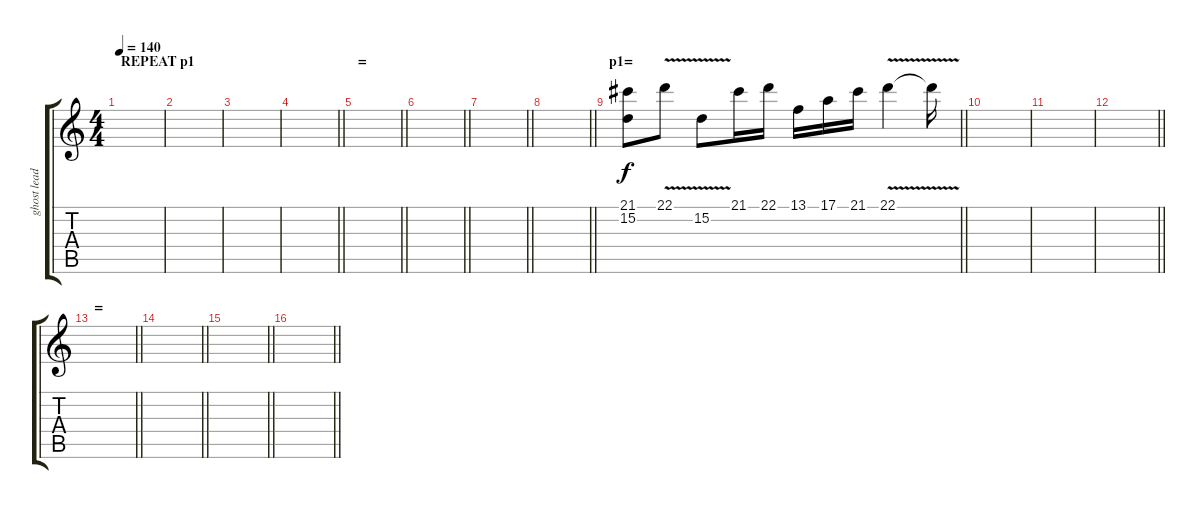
\track ("ghost lead 2" "ghost lead") {instrument fx1rain}
\staff {score tabs}
\tuning (E4 B3 G3 D3 A2 E2) {hide}
\ts (4 4)
\section ("" "REPEAT p1")
\tempo 140
\clef g2
\ks c
|
|
|
\barLineRight lightlight
|
\section ("" "=")
\barLineRight lightlight
|
\barLineRight lightlight
|
\barLineRight lightlight
|
\barLineRight lightlight
|
\section ("" "p1=")
\barLineRight lightlight
(21.1 15.2).8 22.1{v}.8 15.2{v}.8 21.1.16 22.1.16 13.1.16 17.1.16 21.1.16 22.1{v}.4 22.1{t}.16 |
|
|
\barLineRight lightlight
|
\section ("" "=")
\barLineRight lightlight
|
\barLineRight lightlight
|
\barLineRight lightlight
|
\barLineRight lightlight
